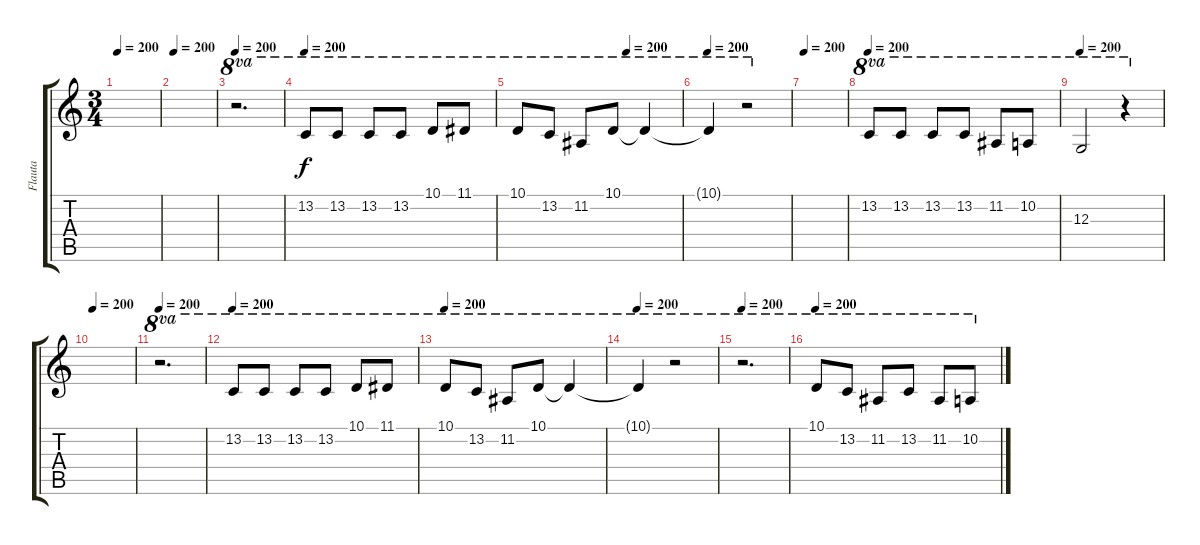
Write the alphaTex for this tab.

\track ("Flauta" "Flauta") {instrument flute}
\staff {score tabs}
\tuning (E4 B3 G3 D3 A2 E2) {hide}
\ts (3 4)
\tempo 200
\clef g2
\ks c
|
\tempo 200
|
\tempo 200
r.2{d ot 8va} |
\tempo 200
13.2.8{ot 8va volume 14} 13.2.8{ot 8va} 13.2.8{ot 8va} 13.2.8{ot 8va} 10.1.8{ot 8va} 11.1.8{ot 8va} |
\tempo (200 0.6666666666666666)
10.1.8{ot 8va} 13.2.8{ot 8va} 11.2.8{ot 8va} 10.1.8{ot 8va} 10.1{t}.4{ot 8va} |
\tempo 200
10.1{t}.4{ot 8va} r.2{ot 8va} |
\tempo 200
|
\tempo 200
13.2.8{ot 8va volume 14} 13.2.8{ot 8va} 13.2.8{ot 8va} 13.2.8{ot 8va} 11.2.8{ot 8va} 10.2.8{ot 8va} |
\tempo 200
12.3.2{ot 8va} r.4{ot 8va} |
\tempo 200
|
\tempo 200
r.2{d ot 8va} |
\tempo 200
13.2.8{ot 8va volume 14} 13.2.8{ot 8va} 13.2.8{ot 8va} 13.2.8{ot 8va} 10.1.8{ot 8va} 11.1.8{ot 8va} |
\tempo 200
10.1.8{ot 8va} 13.2.8{ot 8va} 11.2.8{ot 8va} 10.1.8{ot 8va} 10.1{t}.4{ot 8va} |
\tempo 200
10.1{t}.4{ot 8va} r.2{ot 8va} |
\tempo 200
r.2{d ot 8va} |
\tempo 200
10.1.8{ot 8va} 13.2.8{ot 8va} 11.2.8{ot 8va} 13.2.8{ot 8va} 11.2.8{ot 8va} 10.2.8{ot 8va}
